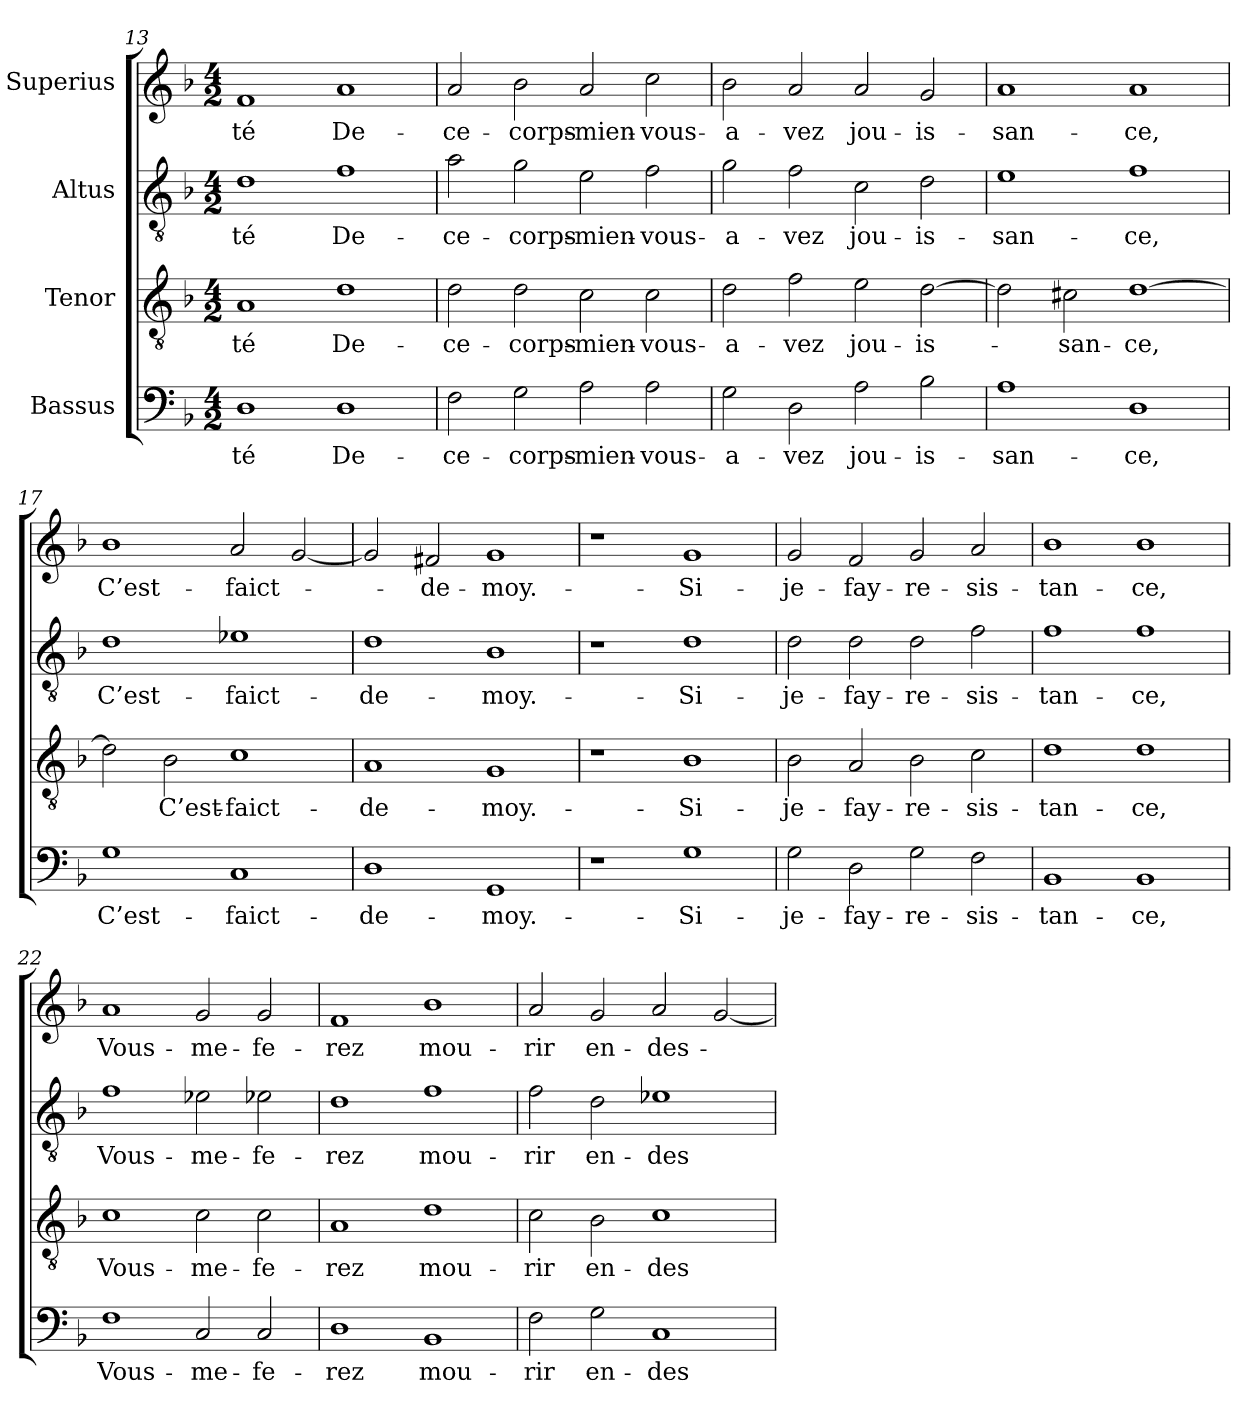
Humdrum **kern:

**kern	**text	**kern	**text	**kern	**text	**kern	**text
*part4	*part4	*part3	*part3	*part2	*part2	*part1	*part1
*staff4	*staff4	*staff3	*staff3	*staff2	*staff2	*staff1	*staff1
*I"Bassus	*	*I"Tenor	*	*I"Altus	*	*I"Superius	*
*clefF4	*	*clefGv2	*	*clefGv2	*	*clefG2	*
*k[b-]	*	*k[b-]	*	*k[b-]	*	*k[b-]	*
*M4/2	*	*M4/2	*	*M4/2	*	*M4/2	*
=13	=13	=13	=13	=13	=13	=13	=13
1D\	-té	1A/	-té	1d\	-té	1f/	-té
1D\	De-	1d\	De-	1f\	De-	1a/	De-
=14	=14	=14	=14	=14	=14	=14	=14
2F\	ce-	2d\	ce-	2a\	ce-	2a/	ce-
2G\	corps-	2d\	corps-	2g\	corps-	2b-\	corps-
2A\	mien-	2c\	mien-	2e\	mien-	2a/	mien-
2A\	vous-	2c\	vous-	2f\	vous-	2cc\	vous-
=15	=15	=15	=15	=15	=15	=15	=15
2G\	a-	2d\	a-	2g\	a-	2b-\	a-
2D\	-vez	2f\	-vez	2f\	-vez	2a/	-vez
2A\	jou-	2e\	jou-	2c\	jou-	2a/	jou-
2B-\	-is-	[2d\	-is-	2d\	-is-	2g/	-is-
=16	=16	=16	=16	=16	=16	=16	=16
1A\	-san-	2d\]	.	1e\	-san-	1a/	-san-
.	.	2c#X\	-san-	.	.	.	.
1D\	-ce,	[1d\	-ce,	1f\	-ce,	1a/	-ce,
=17	=17	=17	=17	=17	=17	=17	=17
1G\	C’est-	2d\]	.	1d\	C’est-	1b-\	C’est-
.	.	2B-\	C’est-	.	.	.	.
1C/	faict-	1c\	faict-	1e-X\	faict-	2a/	faict-
.	.	.	.	.	.	[2g/	.
=18	=18	=18	=18	=18	=18	=18	=18
1D\	de-	1A/	de-	1d\	de-	2g/]	.
.	.	.	.	.	.	2f#X/	de-
1GG/	moy.-	1G/	moy.-	1B-\	moy.-	1g/	moy.-
=19	=19	=19	=19	=19	=19	=19	=19
1r	.	1r	.	1r	.	1r	.
1G\	Si-	1B-\	Si-	1d\	Si-	1g/	Si-
=20	=20	=20	=20	=20	=20	=20	=20
2G\	je-	2B-\	je-	2d\	je-	2g/	je-
2D\	fay-	2A/	fay-	2d\	fay-	2f/	fay-
2G\	re-	2B-\	re-	2d\	re-	2g/	re-
2F\	-sis-	2c\	-sis-	2f\	-sis-	2a/	-sis-
=21	=21	=21	=21	=21	=21	=21	=21
1BB-/	-tan-	1d\	-tan-	1f\	-tan-	1b-\	-tan-
1BB-/	-ce,	1d\	-ce,	1f\	-ce,	1b-\	-ce,
=22	=22	=22	=22	=22	=22	=22	=22
1F\	Vous-	1c\	Vous-	1f\	Vous-	1a/	Vous-
2C/	me-	2c\	me-	2e-X\	me-	2g/	me-
2C/	fe-	2c\	fe-	2e-X\	fe-	2g/	fe-
=23	=23	=23	=23	=23	=23	=23	=23
1D\	-rez	1A/	-rez	1d\	-rez	1f/	-rez
1BB-/	mou-	1d\	mou-	1f\	mou-	1b-\	mou-
=24	=24	=24	=24	=24	=24	=24	=24
2F\	-rir	2c\	-rir	2f\	-rir	2a/	-rir
2G\	en-	2B-\	en-	2d\	en-	2g/	en-
1C/	des-	1c\	des-	1e-X\	des-	2a/	des-
.	.	.	.	.	.	[2g/	.
=	=	=	=	=	=	=	=
*-	*-	*-	*-	*-	*-	*-	*-
